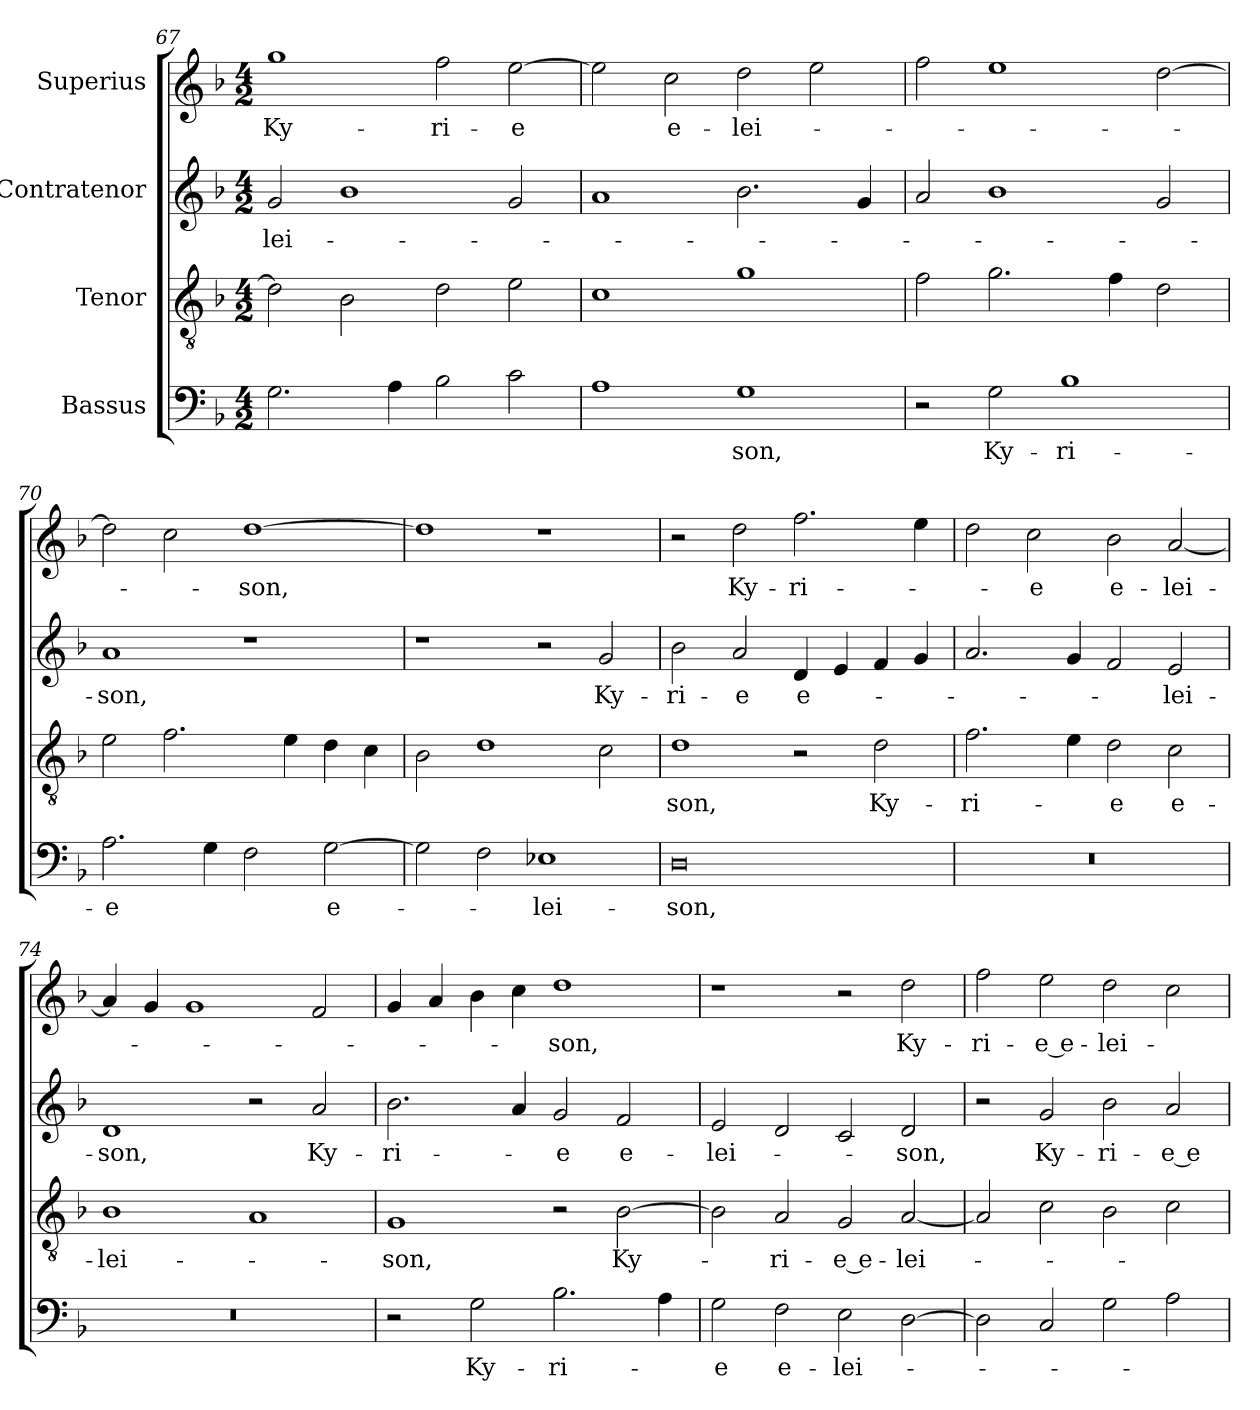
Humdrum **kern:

**kern	**text	**kern	**text	**kern	**text	**kern	**text
*part4	*part4	*part3	*part3	*part2	*part2	*part1	*part1
*staff4	*staff4	*staff3	*staff3	*staff2	*staff2	*staff1	*staff1
*I"Bassus	*	*I"Tenor	*	*I"Contratenor	*	*I"Superius	*
*clefF4	*	*clefGv2	*	*clefG2	*	*clefG2	*
*k[b-]	*	*k[b-]	*	*k[b-]	*	*k[b-]	*
*M4/2	*	*M4/2	*	*M4/2	*	*M4/2	*
=67	=67	=67	=67	=67	=67	=67	=67
2.G\	.	2d\]	.	2g/	-lei-	1gg\	Ky-
.	.	2B-\	.	1b-\	.	.	.
4A\	.	.	.	.	.	.	.
2B-\	.	2d\	.	.	.	2ff\	-ri-
2c\	.	2e\	.	2g/	.	[2ee\	-e
=68	=68	=68	=68	=68	=68	=68	=68
1A\	.	1c\	.	1a/	.	2ee\]	.
.	.	.	.	.	.	2cc\	e-
1G\	-son,	1g\	.	2.b-\	.	2dd\	-lei-
.	.	.	.	.	.	2ee\	.
.	.	.	.	4g/	.	.	.
=69	=69	=69	=69	=69	=69	=69	=69
2r	.	2f\	.	2a/	.	2ff\	.
2G\	Ky-	2.g\	.	1b-\	.	1ee\	.
1B-\	-ri-	.	.	.	.	.	.
.	.	4f\	.	.	.	.	.
.	.	2d\	.	2g/	.	[2dd\	.
=70	=70	=70	=70	=70	=70	=70	=70
2.A\	-e	2e\	.	1a/	-son,	2dd\]	.
.	.	2.f\	.	.	.	2cc\	.
4G\	.	.	.	.	.	.	.
2F\	.	.	.	1r	.	[1dd\	-son,
.	.	4e\	.	.	.	.	.
[2G\	e-	4d\	.	.	.	.	.
.	.	4c\	.	.	.	.	.
=71	=71	=71	=71	=71	=71	=71	=71
2G\]	.	2B-\	.	1r	.	1dd\]	.
2F\	.	1d\	.	.	.	.	.
1E-X\	-lei-	.	.	2r	.	1r	.
.	.	2c\	.	2g/	Ky-	.	.
=72	=72	=72	=72	=72	=72	=72	=72
0D\	-son,	1d\	-son,	2b-\	-ri-	2r	.
.	.	.	.	2a/	-e	2dd\	Ky-
.	.	2r	.	4d/	e-	2.ff\	-ri-
.	.	.	.	4e/	.	.	.
.	.	2d\	Ky-	4f/	.	.	.
.	.	.	.	4g/	.	4ee\	.
=73	=73	=73	=73	=73	=73	=73	=73
0r	.	2.f\	-ri-	2.a/	.	2dd\	.
.	.	.	.	.	.	2cc\	-e
.	.	4e\	.	4g/	.	.	.
.	.	2d\	-e	2f/	.	2b-\	e-
.	.	2c\	e-	2e/	-lei-	[2a/	-lei-
=74	=74	=74	=74	=74	=74	=74	=74
0r	.	1B-\	-lei-	1d/	-son,	4a/]	.
.	.	.	.	.	.	4g/	.
.	.	.	.	.	.	1g/	.
.	.	1A/	.	2r	.	.	.
.	.	.	.	2a/	Ky-	2f/	.
=75	=75	=75	=75	=75	=75	=75	=75
2r	.	1G/	-son,	2.b-\	-ri-	4g/	.
.	.	.	.	.	.	4a/	.
2G\	Ky-	.	.	.	.	4b-\	.
.	.	.	.	4a/	.	4cc\	.
2.B-\	-ri-	2r	.	2g/	-e	1dd\	-son,
.	.	[2B-\	Ky-	2f/	e-	.	.
4A\	.	.	.	.	.	.	.
=76	=76	=76	=76	=76	=76	=76	=76
2G\	-e	2B-\]	.	2e/	-lei-	1r	.
2F\	e-	2A/	-ri-	2d/	.	.	.
2E\	-lei-	2G/	-e e-	2c/	.	2r	.
[2D\	.	[2A/	-lei-	2d/	-son,	2dd\	Ky-
=77	=77	=77	=77	=77	=77	=77	=77
2D\]	.	2A/]	.	2r	.	2ff\	-ri-
2C/	.	2c\	.	2g/	Ky-	2ee\	-e e-
2G\	.	2B-\	.	2b-\	-ri-	2dd\	-lei-
2A\	.	2c\	.	2a/	-e e-	2cc\	.
=	=	=	=	=	=	=	=
*-	*-	*-	*-	*-	*-	*-	*-
